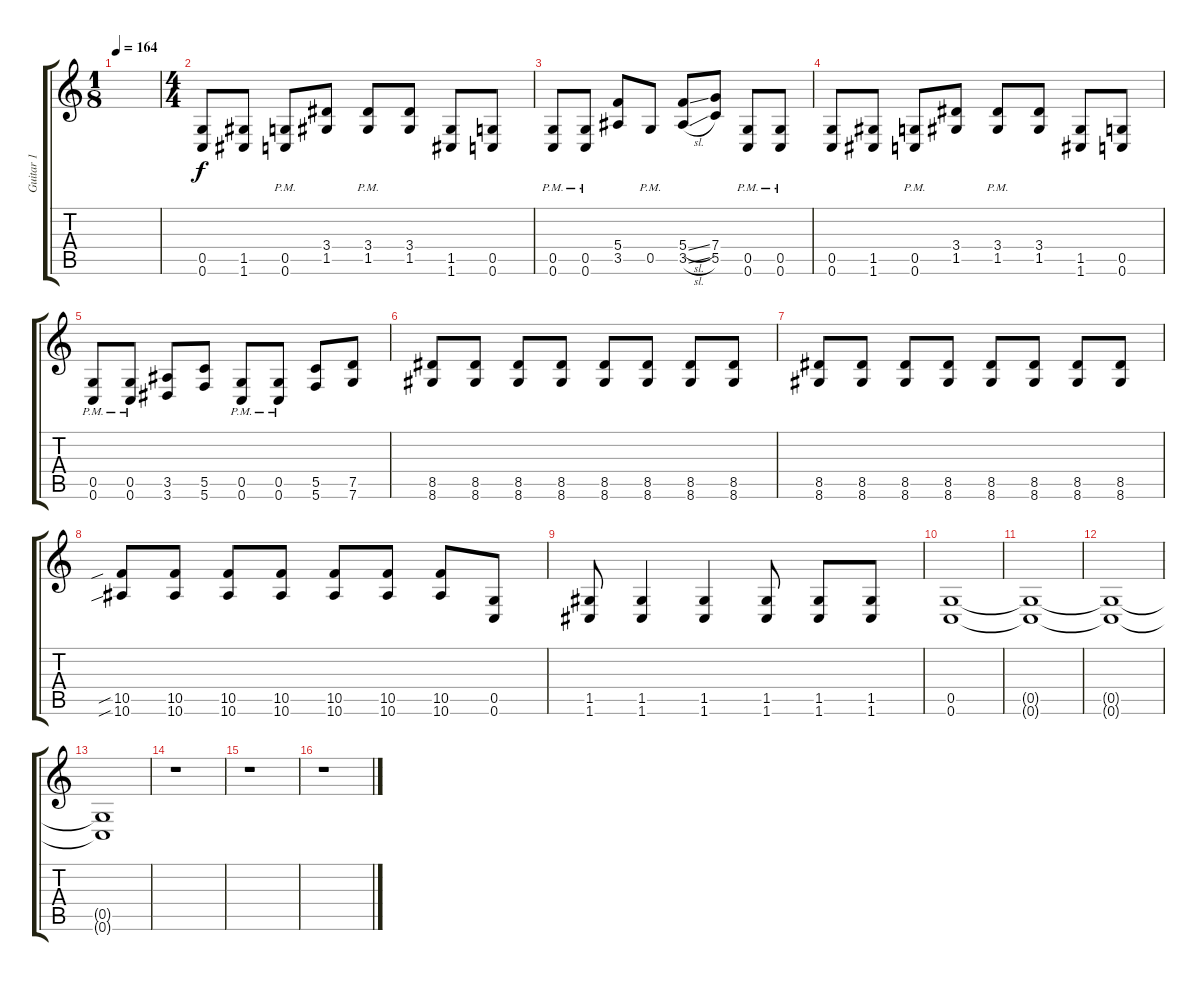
\track ("Guitar 1" "Guitar 1") {instrument distortionguitar}
\staff {score tabs}
\tuning (D4 A3 F3 C3 G2 C2) {hide}
\ts (1 8)
\tempo 164
\clef g2
\ks c
|
\ts (4 4)
(0.5 0.6).8 (1.5 1.6).8 (0.5{pm} 0.6{pm}).8 (3.4 1.5).8 (3.4{pm} 1.5{pm}).8 (3.4 1.5).8 (1.5 1.6).8 (0.5 0.6).8 |
(0.5{pm} 0.6).8 (0.5{pm} 0.6).8 (5.4 3.5).8 0.5{pm}.8 (5.4{sl} 3.5{sl}).8 (7.4 5.5).8 (0.5{pm} 0.6{pm}).8 (0.5{pm} 0.6{pm}).8 |
(0.5 0.6).8 (1.5 1.6).8 (0.5{pm} 0.6{pm}).8 (3.4 1.5).8 (3.4{pm} 1.5{pm}).8 (3.4 1.5).8 (1.5 1.6).8 (0.5 0.6).8 |
(0.5{pm} 0.6{pm}).8 (0.5{pm} 0.6{pm}).8 (3.5 3.6).8 (5.5 5.6).8 (0.5{pm} 0.6{pm}).8 (0.5{pm} 0.6{pm}).8 (5.5 5.6).8 (7.5 7.6).8 |
(8.5 8.6).8 (8.5 8.6).8 (8.5 8.6).8 (8.5 8.6).8 (8.5 8.6).8 (8.5 8.6).8 (8.5 8.6).8 (8.5 8.6).8 |
(8.5 8.6).8 (8.5 8.6).8 (8.5 8.6).8 (8.5 8.6).8 (8.5 8.6).8 (8.5 8.6).8 (8.5 8.6).8 (8.5 8.6).8 |
(10.5{sib} 10.6{sib}).8 (10.5 10.6).8 (10.5 10.6).8 (10.5 10.6).8 (10.5 10.6).8 (10.5 10.6).8 (10.5 10.6).8 (0.5 0.6).8 |
(1.5 1.6).8 (1.5 1.6).4 (1.5 1.6).4 (1.5 1.6).8 (1.5 1.6).8 (1.5 1.6).8 |
(0.5 0.6).1{volume 0} |
(0.5{t} 0.6{t}).1 |
(0.5{t} 0.6{t}).1 |
(0.5{t} 0.6{t}).1 |
r.1 |
r.1 |
r.1
